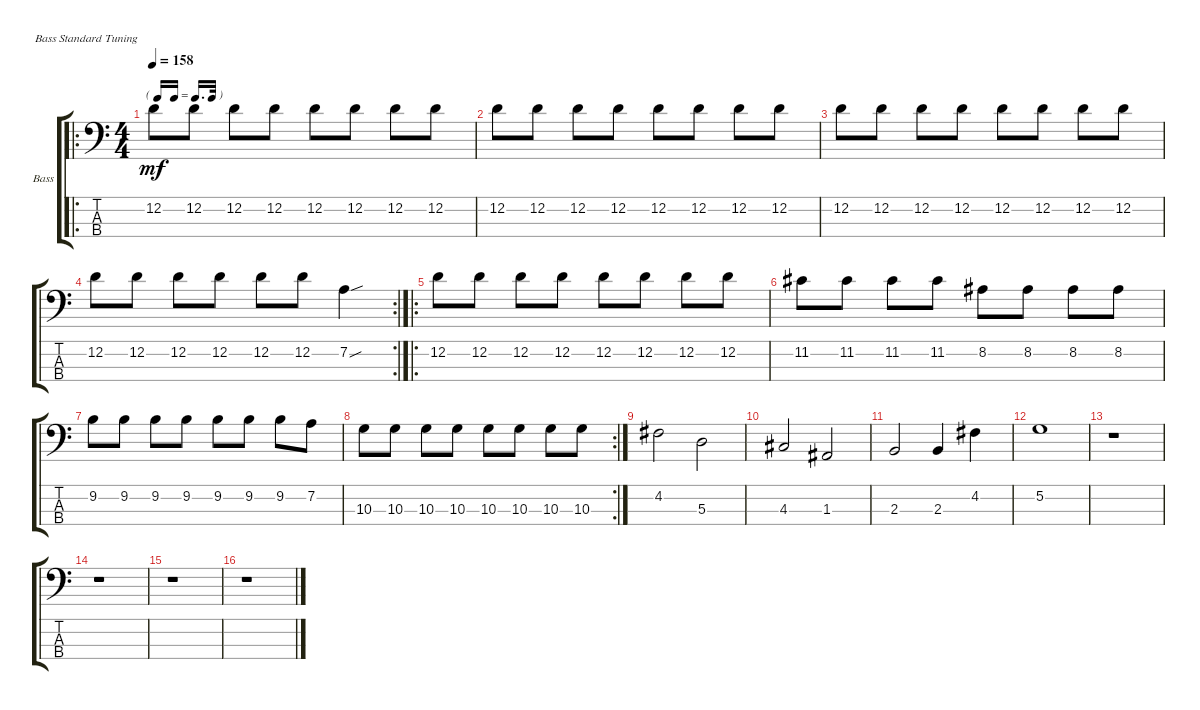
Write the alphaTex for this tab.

\defaultSystemsLayout 4
\bracketExtendMode groupsimilarinstruments
\firstSystemTrackNameOrientation horizontal
\otherSystemsTrackNameOrientation horizontal
\track ("Bass" "Bass") {instrument electricbassfinger}
\staff {score tabs}
\tuning (G2 D2 A1 E1)
\ro
\ts (4 4)
\tf dotted16th
\tempo 158
\clef f4
\ks c
12.2.8{dy mf} 12.2.8 12.2.8 12.2.8 12.2.8 12.2.8 12.2.8 12.2.8 |
12.2.8 12.2.8 12.2.8 12.2.8 12.2.8 12.2.8 12.2.8 12.2.8 |
12.2.8 12.2.8 12.2.8 12.2.8 12.2.8 12.2.8 12.2.8 12.2.8 |
\rc 2
12.2.8 12.2.8 12.2.8 12.2.8 12.2.8 12.2.8 7.2{sou}.4 |
\ro
12.2.8 12.2.8 12.2.8 12.2.8 12.2.8 12.2.8 12.2.8 12.2.8 |
11.2.8 11.2.8 11.2.8 11.2.8 8.2.8 8.2.8 8.2.8 8.2.8 |
9.2.8 9.2.8 9.2.8 9.2.8 9.2.8 9.2.8 9.2.8 7.2.8 |
\rc 2
10.3.8 10.3.8 10.3.8 10.3.8 10.3.8 10.3.8 10.3.8 10.3.8 |
4.2.2 5.3.2 |
4.3.2 1.3.2 |
2.3.2 2.3.4 4.2.4 |
5.2.1 |
r.1 |
r.1 |
r.1 |
r.1
